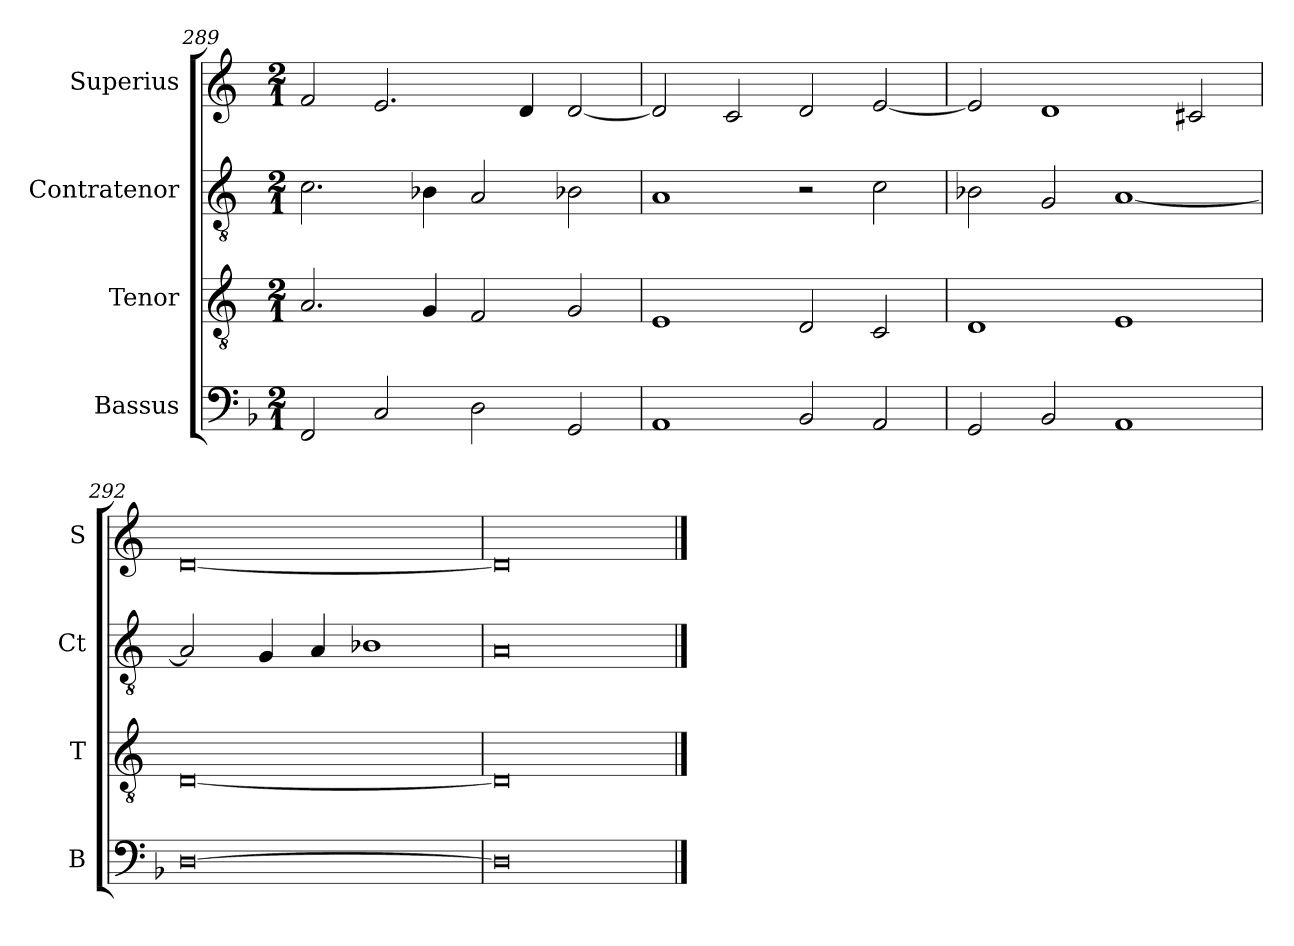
**kern	**kern	**kern	**kern
*part4	*part3	*part2	*part1
*staff4	*staff3	*staff2	*staff1
*I"Bassus	*I"Tenor	*I"Contratenor	*I"Superius
*I'B	*I'T	*I'Ct	*I'S
*clefF4	*clefGv2	*clefGv2	*clefG2
*k[b-]	*k[]	*k[]	*k[]
*M2/1	*M2/1	*M2/1	*M2/1
=289	=289	=289	=289
2FF/	2.A/	2.c\	2f/
2C/	.	.	2.e/
.	4G/	4B-X\	.
2D\	2F/	2A/	.
.	.	.	4d/
2GG/	2G/	2B-X\	[2d/
=290	=290	=290	=290
1AA	1E	1A	2d/]
.	.	.	2c/
2BB-/	2D/	2r	2d/
2AA/	2C/	2c\	[2e/
=291	=291	=291	=291
2GG/	1D	2B-X\	2e/]
2BB-/	.	2G/	1d
1AA	1E	[1A	.
.	.	.	2c#X/
=292	=292	=292	=292
[0D	[0D	2A/]	[0d
.	.	4G/	.
.	.	4A/	.
.	.	1B-X	.
=293	=293	=293	=293
0D]	0D]	0A	0d]
==	==	==	==
*-	*-	*-	*-
